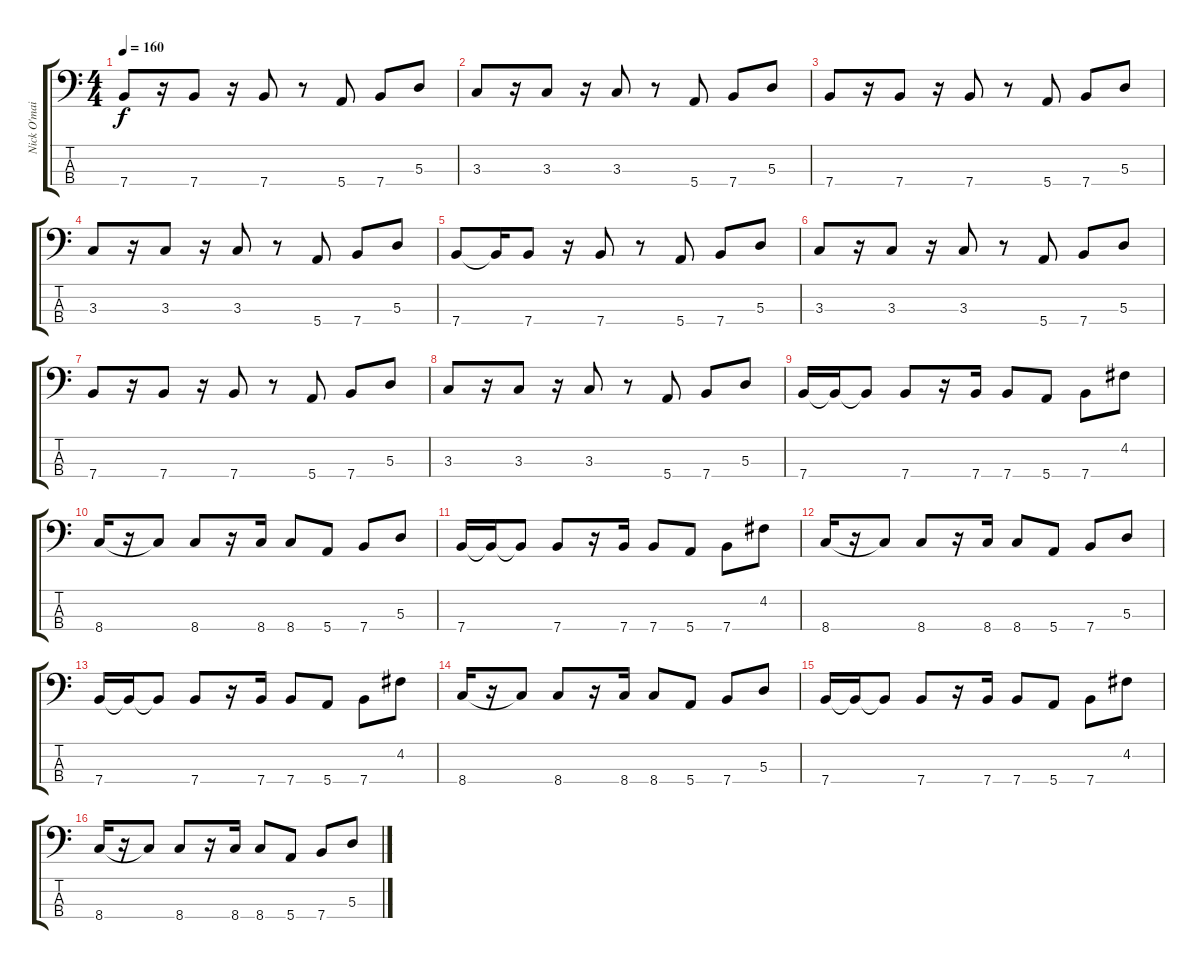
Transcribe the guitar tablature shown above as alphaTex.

\track ("Nick O'maily" "Nick O'mai") {instrument electricbasspick}
\staff {score tabs}
\tuning (G2 D2 A1 E1) {hide}
\ts (4 4)
\tempo 160
\clef f4
\ks c
7.4.8{dy f} r.16 7.4.8 r.16 7.4.8 r.8 5.4.8 7.4.8 5.3.8 |
3.3.8 r.16 3.3.8 r.16 3.3.8 r.8 5.4.8 7.4.8 5.3.8 |
7.4.8 r.16 7.4.8 r.16 7.4.8 r.8 5.4.8 7.4.8 5.3.8 |
3.3.8 r.16 3.3.8 r.16 3.3.8 r.8 5.4.8 7.4.8 5.3.8 |
7.4.8 7.4{t}.16 7.4.8 r.16 7.4.8 r.8 5.4.8 7.4.8 5.3.8 |
3.3.8 r.16 3.3.8 r.16 3.3.8 r.8 5.4.8 7.4.8 5.3.8 |
7.4.8 r.16 7.4.8 r.16 7.4.8 r.8 5.4.8 7.4.8 5.3.8 |
3.3.8 r.16 3.3.8 r.16 3.3.8 r.8 5.4.8 7.4.8 5.3.8 |
7.4.16 7.4{t}.16 7.4{t}.8 7.4.8 r.16 7.4.16 7.4.8 5.4.8 7.4.8 4.2.8 |
8.4.16 r.16 8.4{t}.8 8.4.8 r.16 8.4.16 8.4.8 5.4.8 7.4.8 5.3.8 |
7.4.16 7.4{t}.16 7.4{t}.8 7.4.8 r.16 7.4.16 7.4.8 5.4.8 7.4.8 4.2.8 |
8.4.16 r.16 8.4{t}.8 8.4.8 r.16 8.4.16 8.4.8 5.4.8 7.4.8 5.3.8 |
7.4.16 7.4{t}.16 7.4{t}.8 7.4.8 r.16 7.4.16 7.4.8 5.4.8 7.4.8 4.2.8 |
8.4.16 r.16 8.4{t}.8 8.4.8 r.16 8.4.16 8.4.8 5.4.8 7.4.8 5.3.8 |
7.4.16 7.4{t}.16 7.4{t}.8 7.4.8 r.16 7.4.16 7.4.8 5.4.8 7.4.8 4.2.8 |
8.4.16 r.16 8.4{t}.8 8.4.8 r.16 8.4.16 8.4.8 5.4.8 7.4.8 5.3.8
